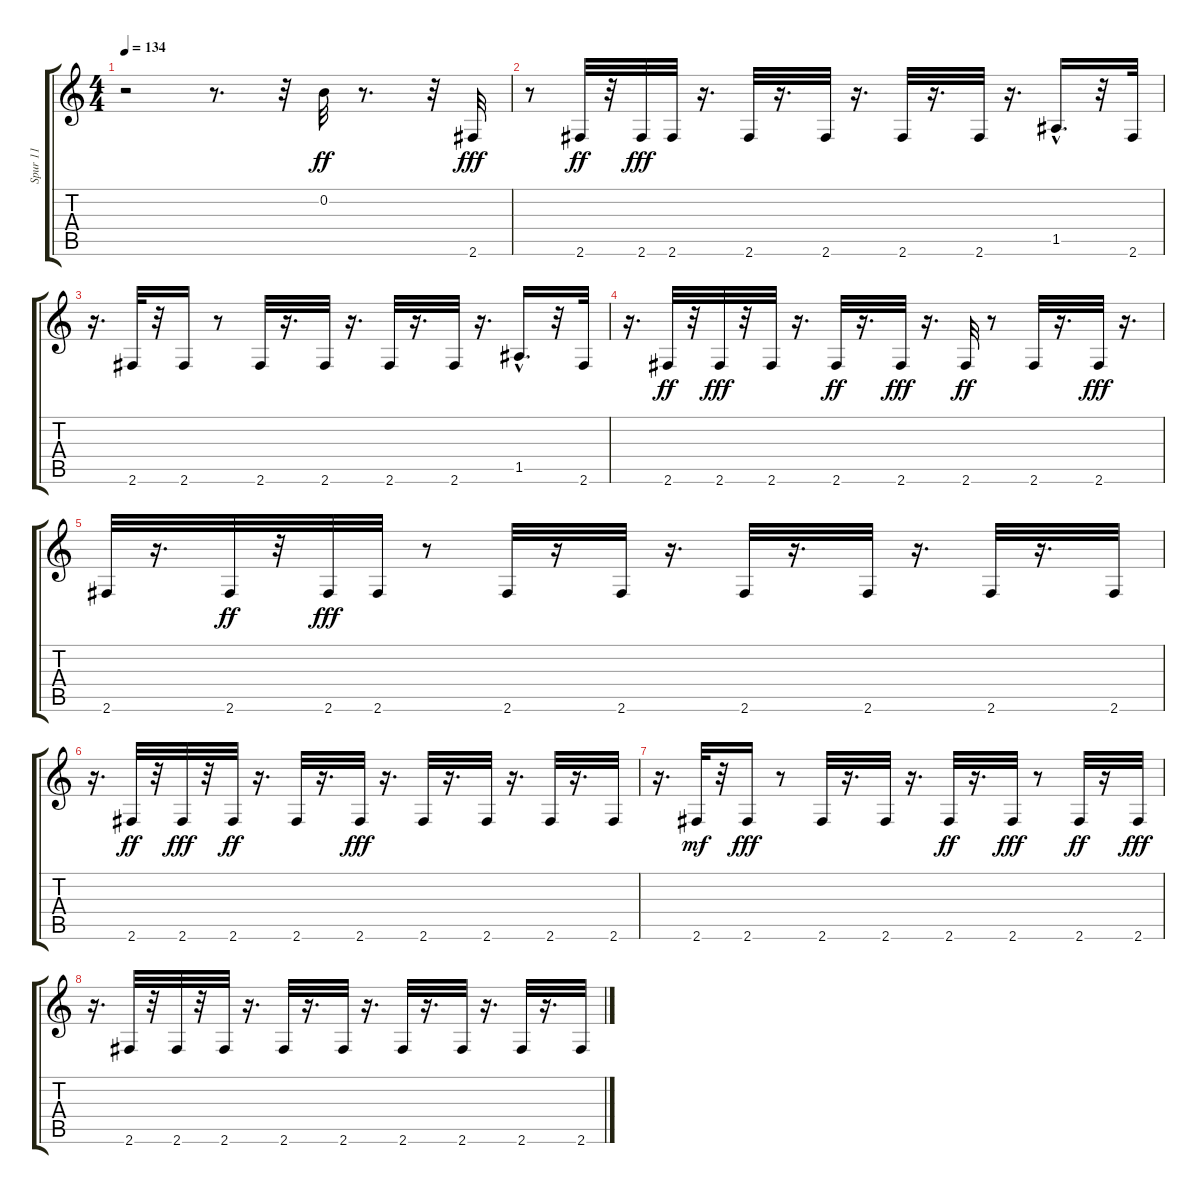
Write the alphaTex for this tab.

\track ("Spur 11" "Spur 11") {instrument acousticguitarnylon}
\staff {score tabs}
\tuning (E4 B3 G3 D3 A2 E2) {hide}
\ts (4 4)
\tempo 134
\clef g2
\ks c
r.2{dy fff} r.8{d} r.32 0.2.32{dy ff} r.8{d} r.32 2.6.32{dy fff} |
r.8 2.6.32{dy ff} r.32 2.6.32{dy fff} 2.6.32 r.16{d} 2.6.32 r.16{d} 2.6.32 r.16{d} 2.6.32 r.16{d} 2.6.32 r.16{d} 1.5{hac}.16{d} r.32 2.6.32 |
r.16{d} 2.6.32 r.32 2.6.16 r.8 2.6.32 r.16{d} 2.6.32 r.16{d} 2.6.32 r.16{d} 2.6.32 r.16{d} 1.5{hac}.16{d} r.32 2.6.32 |
r.16{d} 2.6.32{dy ff} r.32 2.6.32{dy fff} r.32 2.6.32 r.16{d} 2.6.32{dy ff} r.16{d} 2.6.32{dy fff} r.16{d} 2.6.32{dy ff} r.8 2.6.32 r.16{d} 2.6.32{dy fff} r.16{d} |
2.6.32 r.16{d} 2.6.32{dy ff} r.32 2.6.32{dy fff} 2.6.32 r.8 2.6.32 r.16 2.6.32 r.16{d} 2.6.32 r.16{d} 2.6.32 r.16{d} 2.6.32 r.16{d} 2.6.32 |
r.16{d} 2.6.32{dy ff} r.32 2.6.32{dy fff} r.32 2.6.32{dy ff} r.16{d} 2.6.32 r.16{d} 2.6.32{dy fff} r.16{d} 2.6.32 r.16{d} 2.6.32 r.16{d} 2.6.32 r.16{d} 2.6.32 |
r.16{d} 2.6.32{dy mf} r.32 2.6.16{dy fff} r.8 2.6.32 r.16{d} 2.6.32 r.16{d} 2.6.32{dy ff} r.16{d} 2.6.32{dy fff} r.8 2.6.32{dy ff} r.16 2.6.32{dy fff} |
r.16{d} 2.6.32 r.32 2.6.32 r.32 2.6.32 r.16{d} 2.6.32 r.16{d} 2.6.32 r.16{d} 2.6.32 r.16{d} 2.6.32 r.16{d} 2.6.32 r.16{d} 2.6.32
